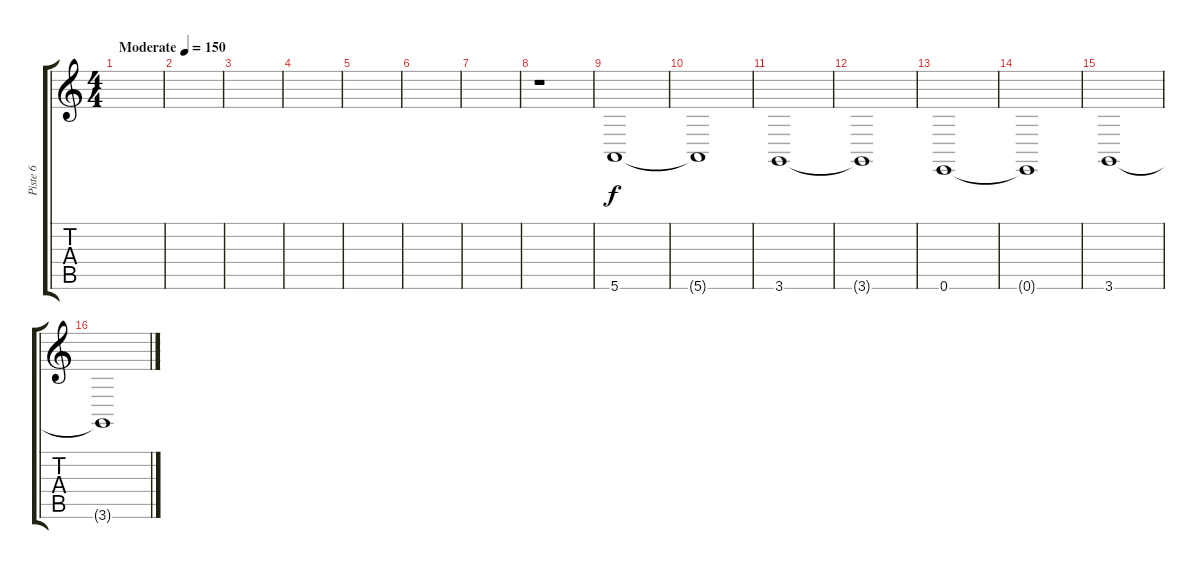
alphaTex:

\track ("Piste 6" "Piste 6") {instrument lead1square}
\staff {score tabs}
\tuning (E4 B3 G3 D3 A2 E2) {hide}
\ts (4 4)
\tempo (150 "Moderate")
\clef g2
\ks c
|
|
|
|
|
|
|
r.1{volume 0} |
5.6.1{volume 13} |
5.6{t}.1 |
3.6.1 |
3.6{t}.1 |
0.6.1 |
0.6{t}.1 |
3.6.1 |
3.6{t}.1
